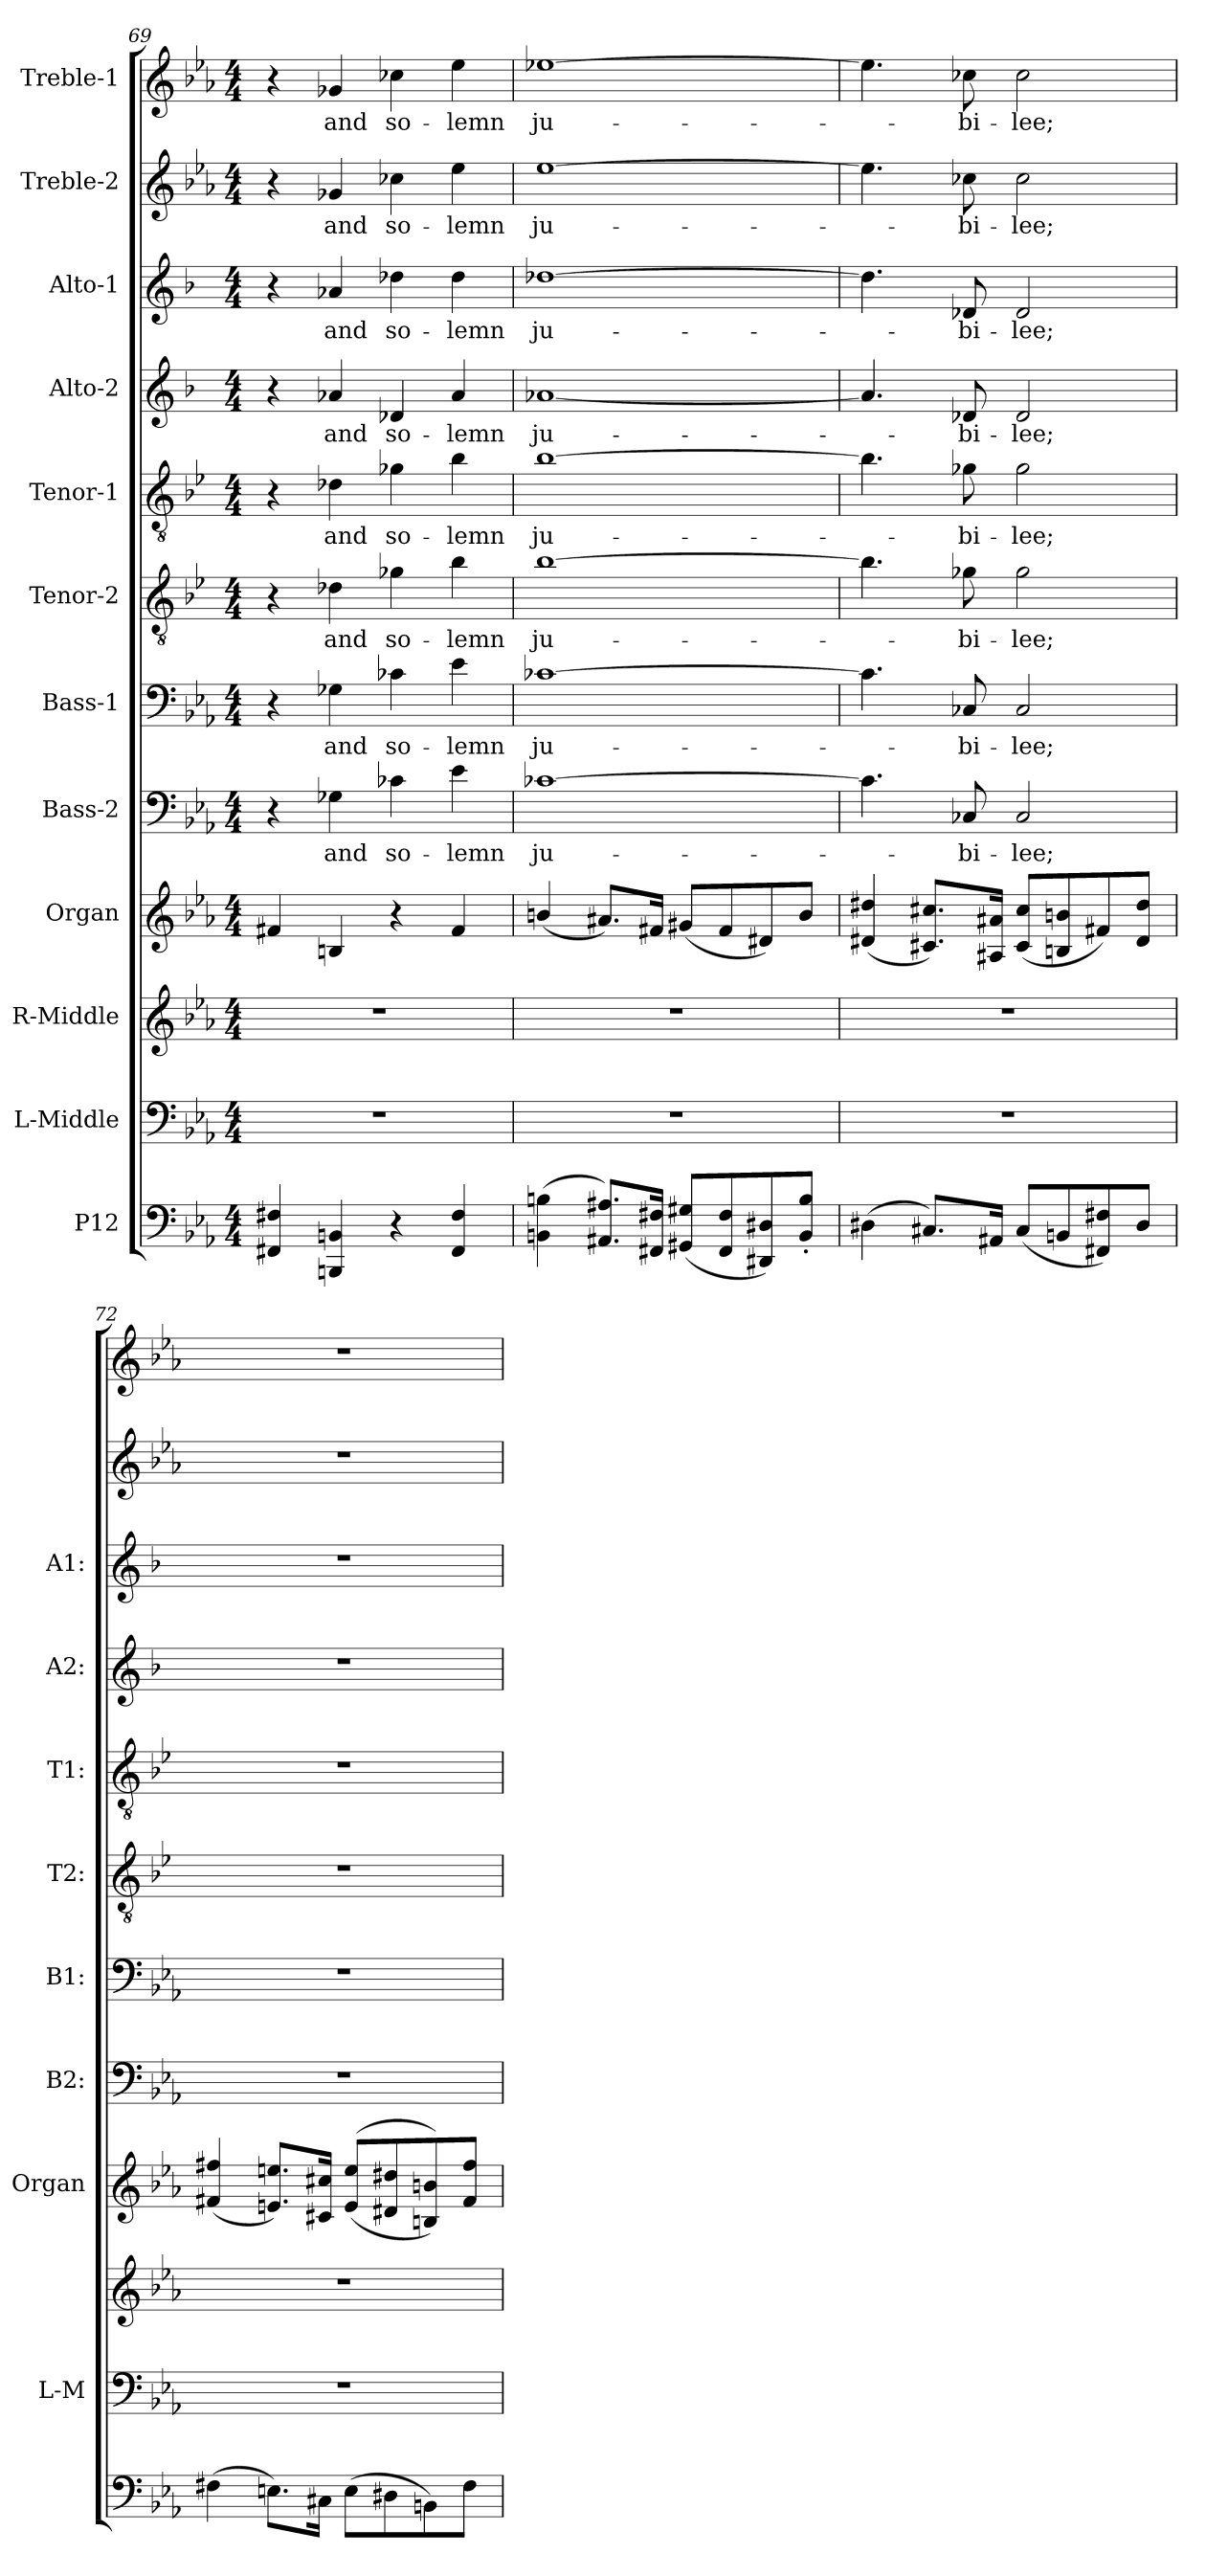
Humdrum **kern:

**kern	**kern	**kern	**kern	**kern	**text	**kern	**text	**kern	**text	**kern	**text	**kern	**text	**kern	**text	**kern	**text	**kern	**text
*part12	*part11	*part10	*part9	*part8	*part8	*part7	*part7	*part6	*part6	*part5	*part5	*part4	*part4	*part3	*part3	*part2	*part2	*part1	*part1
*staff12	*staff11	*staff10	*staff9	*staff8	*staff8	*staff7	*staff7	*staff6	*staff6	*staff5	*staff5	*staff4	*staff4	*staff3	*staff3	*staff2	*staff2	*staff1	*staff1
*I"P12	*I"L-Middle	*I"R-Middle	*I"Organ	*I"Bass-2	*	*I"Bass-1	*	*I"Tenor-2	*	*I"Tenor-1	*	*I"Alto-2	*	*I"Alto-1	*	*I"Treble-2	*	*I"Treble-1	*
*	*I'L-M	*	*I'Organ	*I'B2:	*	*I'B1:	*	*I'T2:	*	*I'T1:	*	*I'A2:	*	*I'A1:	*	*	*	*	*
*clefF4	*clefF4	*clefG2	*clefG2	*clefF4	*	*clefF4	*	*clefGv2	*	*clefGv2	*	*clefG2	*	*clefG2	*	*clefG2	*	*clefG2	*
*	*	*	*	*	*	*	*	*ITrd4c7	*	*ITrd4c7	*	*ITrd1c2	*	*ITrd1c2	*	*ITrd-7c-12	*	*ITrd-7c-12	*
*k[b-e-a-]	*k[b-e-a-]	*k[b-e-a-]	*k[b-e-a-]	*k[b-e-a-]	*	*k[b-e-a-]	*	*k[b-e-a-]	*	*k[b-e-a-]	*	*k[b-e-a-]	*	*k[b-e-a-]	*	*k[b-e-a-]	*	*k[b-e-a-]	*
*E-:	*E-:	*E-:	*E-:	*E-:	*	*E-:	*	*E-:	*	*E-:	*	*E-:	*	*E-:	*	*E-:	*	*E-:	*
*M4/4	*M4/4	*M4/4	*M4/4	*M4/4	*	*M4/4	*	*M4/4	*	*M4/4	*	*M4/4	*	*M4/4	*	*M4/4	*	*M4/4	*
=69	=69	=69	=69	=69	=69	=69	=69	=69	=69	=69	=69	=69	=69	=69	=69	=69	=69	=69	=69
4FF#Xi/ 4F#Xi	1r	1r	4f#Xi/	4r	.	4r	.	4r	.	4r	.	4r	.	4r	.	4r	.	4r	.
!	!	!	!	!	!LO:LY:b:color=#000000	!	!	!	!	!	!	!	!	!	!	!	!	!	!
!	!	!	!	!	!	!	!LO:LY:b:color=#000000	!	!	!	!	!	!	!	!	!	!	!	!
!	!	!	!	!	!	!	!	!	!LO:LY:b:color=#000000	!	!	!	!	!	!	!	!	!	!
!	!	!	!	!	!	!	!	!	!	!	!LO:LY:b:color=#000000	!	!	!	!	!	!	!	!
!	!	!	!	!	!	!	!	!	!	!	!	!	!LO:LY:b:color=#000000	!	!	!	!	!	!
!	!	!	!	!	!	!	!	!	!	!	!	!	!	!	!LO:LY:b:color=#000000	!	!	!	!
!	!	!	!	!	!	!	!	!	!	!	!	!	!	!	!	!	!LO:LY:b:color=#000000	!	!
!	!	!	!	!	!	!	!	!	!	!	!	!	!	!	!	!	!	!	!LO:LY:b:color=#000000
4BBBni/ 4BBni	.	.	4Bni/	4G-Xi\	and	4G-Xi\	and	4G-Xi\	and	4G-Xi\	and	4g-Xi/	and	4g-Xi/	and	4gg-Xi/	and	4gg-Xi/	and
!	!	!	!	!	!LO:LY:b:color=#000000	!	!	!	!	!	!	!	!	!	!	!	!	!	!
!	!	!	!	!	!	!	!LO:LY:b:color=#000000	!	!	!	!	!	!	!	!	!	!	!	!
!	!	!	!	!	!	!	!	!	!LO:LY:b:color=#000000	!	!	!	!	!	!	!	!	!	!
!	!	!	!	!	!	!	!	!	!	!	!LO:LY:b:color=#000000	!	!	!	!	!	!	!	!
!	!	!	!	!	!	!	!	!	!	!	!	!	!LO:LY:b:color=#000000	!	!	!	!	!	!
!	!	!	!	!	!	!	!	!	!	!	!	!	!	!	!LO:LY:b:color=#000000	!	!	!	!
!	!	!	!	!	!	!	!	!	!	!	!	!	!	!	!	!	!LO:LY:b:color=#000000	!	!
!	!	!	!	!	!	!	!	!	!	!	!	!	!	!	!	!	!	!	!LO:LY:b:color=#000000
4r	.	.	4r	4c-Xi\	so-	4c-Xi\	so-	4c-Xi\	so-	4c-Xi\	so-	4c-Xi/	so-	4cc-Xi\	so-	4ccc-Xi\	so-	4ccc-Xi\	so-
!	!	!	!	!	!LO:LY:b:color=#000000	!	!	!	!	!	!	!	!	!	!	!	!	!	!
!	!	!	!	!	!	!	!LO:LY:b:color=#000000	!	!	!	!	!	!	!	!	!	!	!	!
!	!	!	!	!	!	!	!	!	!LO:LY:b:color=#000000	!	!	!	!	!	!	!	!	!	!
!	!	!	!	!	!	!	!	!	!	!	!LO:LY:b:color=#000000	!	!	!	!	!	!	!	!
!	!	!	!	!	!	!	!	!	!	!	!	!	!LO:LY:b:color=#000000	!	!	!	!	!	!
!	!	!	!	!	!	!	!	!	!	!	!	!	!	!	!LO:LY:b:color=#000000	!	!	!	!
!	!	!	!	!	!	!	!	!	!	!	!	!	!	!	!	!	!LO:LY:b:color=#000000	!	!
!	!	!	!	!	!	!	!	!	!	!	!	!	!	!	!	!	!	!	!LO:LY:b:color=#000000
4FF#i/ 4F#i	.	.	4f#i/	4e-i\	-lemn	4e-i\	-lemn	4e-i\	-lemn	4e-i\	-lemn	4g-i/	-lemn	4cc-i\	-lemn	4eee-i\	-lemn	4eee-i\	-lemn
!!LO:PB:g=z
=70	=70	=70	=70	=70	=70	=70	=70	=70	=70	=70	=70	=70	=70	=70	=70	=70	=70	=70	=70
!	!	!	!	!	!LO:LY:b:color=#000000	!	!	!	!	!	!	!	!	!	!	!	!	!	!
!	!	!	!	!	!	!	!LO:LY:b:color=#000000	!	!	!	!	!	!	!	!	!	!	!	!
!	!	!	!	!	!	!	!	!	!LO:LY:b:color=#000000	!	!	!	!	!	!	!	!	!	!
!	!	!	!	!	!	!	!	!	!	!	!LO:LY:b:color=#000000	!	!	!	!	!	!	!	!
!	!	!	!	!	!	!	!	!	!	!	!	!	!LO:LY:b:color=#000000	!	!	!	!	!	!
!	!	!	!	!	!	!	!	!	!	!	!	!	!	!	!LO:LY:b:color=#000000	!	!	!	!
!	!	!	!	!	!	!	!	!	!	!	!	!	!	!	!	!	!LO:LY:b:color=#000000	!	!
!	!	!	!	!	!	!	!	!	!	!	!	!	!	!	!	!	!	!	!LO:LY:b:color=#000000
(4BBni\ 4Bni	1r	1r	(4bni/	[1c-Xi	ju-	[1c-Xi	ju-	[1e-i	ju-	[1e-i	ju-	[1g-Xi	ju-	[1cc-Xi	ju-	[1eee-i	ju-	[1eee-Xi	ju-
8.AA#Xi/ 8.A#XiL)	.	.	8.a#Xi/L)	.	.	.	.	.	.	.	.	.	.	.	.	.	.	.	.
16FF#Xi/ 16F#XiJk	.	.	16f#Xi/Jk	.	.	.	.	.	.	.	.	.	.	.	.	.	.	.	.
(8GG#Xi/ 8G#XiL	.	.	(8g#Xi/L	.	.	.	.	.	.	.	.	.	.	.	.	.	.	.	.
8FF#i/ 8F#i	.	.	8f#i/	.	.	.	.	.	.	.	.	.	.	.	.	.	.	.	.
8DD#Xi/ 8D#Xi)	.	.	8d#Xi/)	.	.	.	.	.	.	.	.	.	.	.	.	.	.	.	.
8BBi/' 8Bi'J	.	.	8bi/J	.	.	.	.	.	.	.	.	.	.	.	.	.	.	.	.
=71	=71	=71	=71	=71	=71	=71	=71	=71	=71	=71	=71	=71	=71	=71	=71	=71	=71	=71	=71
(4D#Xi\	1r	1r	(4d#Xi/ 4dd#Xi	4.c-i\]	.	4.c-i\]	.	4.e-i\]	.	4.e-i\]	.	4.g-i/]	.	4.cc-i\]	.	4.eee-i\]	.	4.eee-i\]	.
8.C#Xi/L)	.	.	8.c#Xi/ 8.cc#XiL)	.	.	.	.	.	.	.	.	.	.	.	.	.	.	.	.
!	!	!	!	!	!LO:LY:b:color=#000000	!	!	!	!	!	!	!	!	!	!	!	!	!	!
!	!	!	!	!	!	!	!LO:LY:b:color=#000000	!	!	!	!	!	!	!	!	!	!	!	!
!	!	!	!	!	!	!	!	!	!LO:LY:b:color=#000000	!	!	!	!	!	!	!	!	!	!
!	!	!	!	!	!	!	!	!	!	!	!LO:LY:b:color=#000000	!	!	!	!	!	!	!	!
!	!	!	!	!	!	!	!	!	!	!	!	!	!LO:LY:b:color=#000000	!	!	!	!	!	!
!	!	!	!	!	!	!	!	!	!	!	!	!	!	!	!LO:LY:b:color=#000000	!	!	!	!
!	!	!	!	!	!	!	!	!	!	!	!	!	!	!	!	!	!LO:LY:b:color=#000000	!	!
!	!	!	!	!	!	!	!	!	!	!	!	!	!	!	!	!	!	!	!LO:LY:b:color=#000000
.	.	.	.	8C-Xi/	-bi-	8C-Xi/	-bi-	8c-Xi\	-bi-	8c-Xi\	-bi-	8c-Xi/	-bi-	8c-Xi/	-bi-	8ccc-Xi\	-bi-	8ccc-Xi\	-bi-
16AA#Xi/Jk	.	.	16A#Xi/ 16a#XiJk	.	.	.	.	.	.	.	.	.	.	.	.	.	.	.	.
!	!	!	!	!	!LO:LY:b:color=#000000	!	!	!	!	!	!	!	!	!	!	!	!	!	!
!	!	!	!	!	!	!	!LO:LY:b:color=#000000	!	!	!	!	!	!	!	!	!	!	!	!
!	!	!	!	!	!	!	!	!	!LO:LY:b:color=#000000	!	!	!	!	!	!	!	!	!	!
!	!	!	!	!	!	!	!	!	!	!	!LO:LY:b:color=#000000	!	!	!	!	!	!	!	!
!	!	!	!	!	!	!	!	!	!	!	!	!	!LO:LY:b:color=#000000	!	!	!	!	!	!
!	!	!	!	!	!	!	!	!	!	!	!	!	!	!	!LO:LY:b:color=#000000	!	!	!	!
!	!	!	!	!	!	!	!	!	!	!	!	!	!	!	!	!	!LO:LY:b:color=#000000	!	!
!	!	!	!	!	!	!	!	!	!	!	!	!	!	!	!	!	!	!	!LO:LY:b:color=#000000
(8C#i/L	.	.	(8c#i/ 8cc#iL	2C-i/	-lee;	2C-i/	-lee;	2c-i\	-lee;	2c-i\	-lee;	2c-i/	-lee;	2c-i/	-lee;	2ccc-i\	-lee;	2ccc-i\	-lee;
8BBni/	.	.	8Bni/ 8bni	.	.	.	.	.	.	.	.	.	.	.	.	.	.	.	.
8FF#Xi/ 8F#Xi)	.	.	8f#Xi/)	.	.	.	.	.	.	.	.	.	.	.	.	.	.	.	.
8D#i/J	.	.	8d#i/ 8dd#iJ	.	.	.	.	.	.	.	.	.	.	.	.	.	.	.	.
=72	=72	=72	=72	=72	=72	=72	=72	=72	=72	=72	=72	=72	=72	=72	=72	=72	=72	=72	=72
(4F#Xi\	1r	1r	(4f#Xi/ 4ff#Xi	1r	.	1r	.	1r	.	1r	.	1r	.	1r	.	1r	.	1r	.
8.Eni\L)	.	.	8.eni/ 8.eeniL)	.	.	.	.	.	.	.	.	.	.	.	.	.	.	.	.
16C#Xi\Jk	.	.	16c#Xi/ 16cc#XiJk	.	.	.	.	.	.	.	.	.	.	.	.	.	.	.	.
(8Ei\L	.	.	((8ei/ 8eeiL	.	.	.	.	.	.	.	.	.	.	.	.	.	.	.	.
8D#Xi\	.	.	8d#Xi/ 8dd#Xi	.	.	.	.	.	.	.	.	.	.	.	.	.	.	.	.
8BBni\)	.	.	8Bni/ 8bni))	.	.	.	.	.	.	.	.	.	.	.	.	.	.	.	.
8F#i\J	.	.	8f#i/ 8ff#iJ	.	.	.	.	.	.	.	.	.	.	.	.	.	.	.	.
=	=	=	=	=	=	=	=	=	=	=	=	=	=	=	=	=	=	=	=
*-	*-	*-	*-	*-	*-	*-	*-	*-	*-	*-	*-	*-	*-	*-	*-	*-	*-	*-	*-
